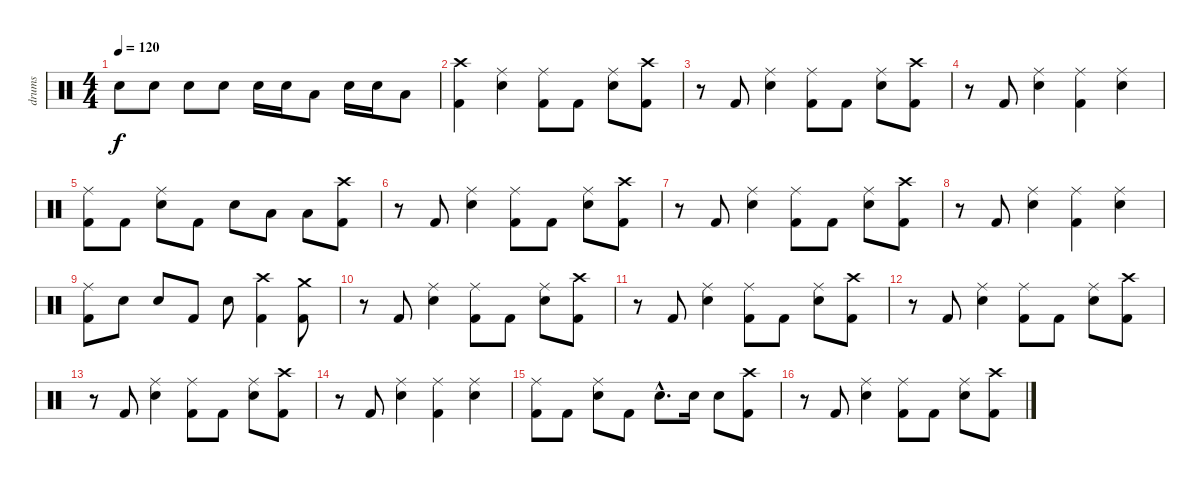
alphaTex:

\track ("drums" "drums") {instrument percussion}
\staff {score}
\articulation defaults
\ts (4 4)
\tempo 120
\clef neutral
\ks c "Electric Snare (hit)".8{dy f} "Electric Snare (hit)".8 "Electric Snare (hit)".8 "Electric Snare (hit)".8 "Electric Snare (hit)".16 "Electric Snare (hit)".16 "Low Tom (hit)".8 "Electric Snare (hit)".16 "Electric Snare (hit)".16 "Low Tom (hit)".8
|
("Crash high (hit)" "Kick (hit) 2").4 ("Ride (middle)" "Electric Snare (hit)").4 ("Ride (middle)" "Kick (hit) 2").8 "Kick (hit) 2".8 ("Ride (middle)" "Electric Snare (hit)").8 ("Crash high (hit)" "Kick (hit) 2").8 |
r.8 "Kick (hit) 2".8 ("Ride (middle)" "Electric Snare (hit)").4 ("Ride (middle)" "Kick (hit) 2").8 "Kick (hit) 2".8 ("Ride (middle)" "Electric Snare (hit)").8 ("Crash high (hit)" "Kick (hit) 2").8 |
r.8 "Kick (hit) 2".8 ("Ride (middle)" "Electric Snare (hit)").4 ("Ride (middle)" "Kick (hit) 2").4 ("Ride (middle)" "Electric Snare (hit)").4 |
("Ride (middle)" "Kick (hit) 2").8 "Kick (hit) 2".8 ("Ride (middle)" "Electric Snare (hit)").8 "Kick (hit) 2".8 "Electric Snare (hit)".8 "Low Tom (hit)".8 "Low Floor Tom (hit)".8 ("Crash high (hit)" "Kick (hit) 2").8 |
r.8 "Kick (hit) 2".8 ("Ride (middle)" "Electric Snare (hit)").4 ("Ride (middle)" "Kick (hit) 2").8 "Kick (hit) 2".8 ("Ride (middle)" "Electric Snare (hit)").8 ("Crash high (hit)" "Kick (hit) 2").8 |
r.8 "Kick (hit) 2".8 ("Ride (middle)" "Electric Snare (hit)").4 ("Ride (middle)" "Kick (hit) 2").8 "Kick (hit) 2".8 ("Ride (middle)" "Electric Snare (hit)").8 ("Crash high (hit)" "Kick (hit) 2").8 |
r.8 "Kick (hit) 2".8 ("Ride (middle)" "Electric Snare (hit)").4 ("Ride (middle)" "Kick (hit) 2").4 ("Ride (middle)" "Electric Snare (hit)").4 |
("Ride (middle)" "Kick (hit) 2").8 "Electric Snare (hit)".8 "Electric Snare (hit)".8 "Kick (hit) 2".8 "Electric Snare (hit)".8 ("Crash high (hit)" "Kick (hit) 2").4 ("Crash medium (hit)" "Kick (hit) 2").8 |
r.8 "Kick (hit) 2".8 ("Ride (middle)" "Electric Snare (hit)").4 ("Ride (middle)" "Kick (hit) 2").8 "Kick (hit) 2".8 ("Ride (middle)" "Electric Snare (hit)").8 ("Crash high (hit)" "Kick (hit) 2").8 |
r.8 "Kick (hit) 2".8 ("Ride (middle)" "Electric Snare (hit)").4 ("Ride (middle)" "Kick (hit) 2").8 "Kick (hit) 2".8 ("Ride (middle)" "Electric Snare (hit)").8 ("Crash high (hit)" "Kick (hit) 2").8 |
r.8 "Kick (hit) 2".8 ("Ride (middle)" "Electric Snare (hit)").4 ("Ride (middle)" "Kick (hit) 2").8 "Kick (hit) 2".8 ("Ride (middle)" "Electric Snare (hit)").8 ("Crash high (hit)" "Kick (hit) 2").8 |
r.8 "Kick (hit) 2".8 ("Ride (middle)" "Electric Snare (hit)").4 ("Ride (middle)" "Kick (hit) 2").8 "Kick (hit) 2".8 ("Ride (middle)" "Electric Snare (hit)").8 ("Crash high (hit)" "Kick (hit) 2").8 |
r.8 "Kick (hit) 2".8 ("Ride (middle)" "Electric Snare (hit)").4 ("Ride (middle)" "Kick (hit) 2").4 ("Ride (middle)" "Electric Snare (hit)").4 |
("Ride (middle)" "Kick (hit) 2").8 "Kick (hit) 2".8 ("Ride (middle)" "Electric Snare (hit)").8 "Kick (hit) 2".8 "Electric Snare (hit)"{hac}.8{d} "Electric Snare (hit)".16 "Electric Snare (hit)".8 ("Crash high (hit)" "Kick (hit) 2").8 |
r.8 "Kick (hit) 2".8 ("Ride (middle)" "Electric Snare (hit)").4 ("Ride (middle)" "Kick (hit) 2").8 "Kick (hit) 2".8 ("Ride (middle)" "Electric Snare (hit)").8 ("Crash high (hit)" "Kick (hit) 2").8
